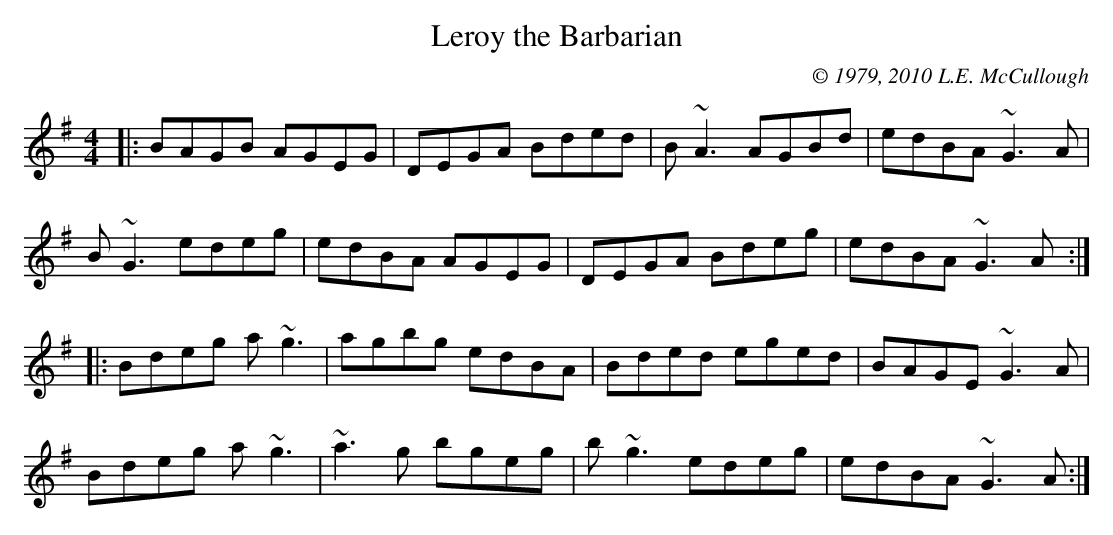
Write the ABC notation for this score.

X:1
T:Leroy the Barbarian
C:© 1979, 2010 L.E. McCullough
M:4/4
L:1/8
K:G
|:BAGB AGEG|DEGA Bded|B~A3 AGBd|edBA ~G3A|
B~G3 edeg|edBA AGEG|DEGA Bdeg|edBA ~G3A:|
|:Bdeg a~g3|agbg edBA|Bded eged|BAGE ~G3A|
Bdeg a~g3|~a3g bgeg|b~g3 edeg|edBA ~G3A:|
